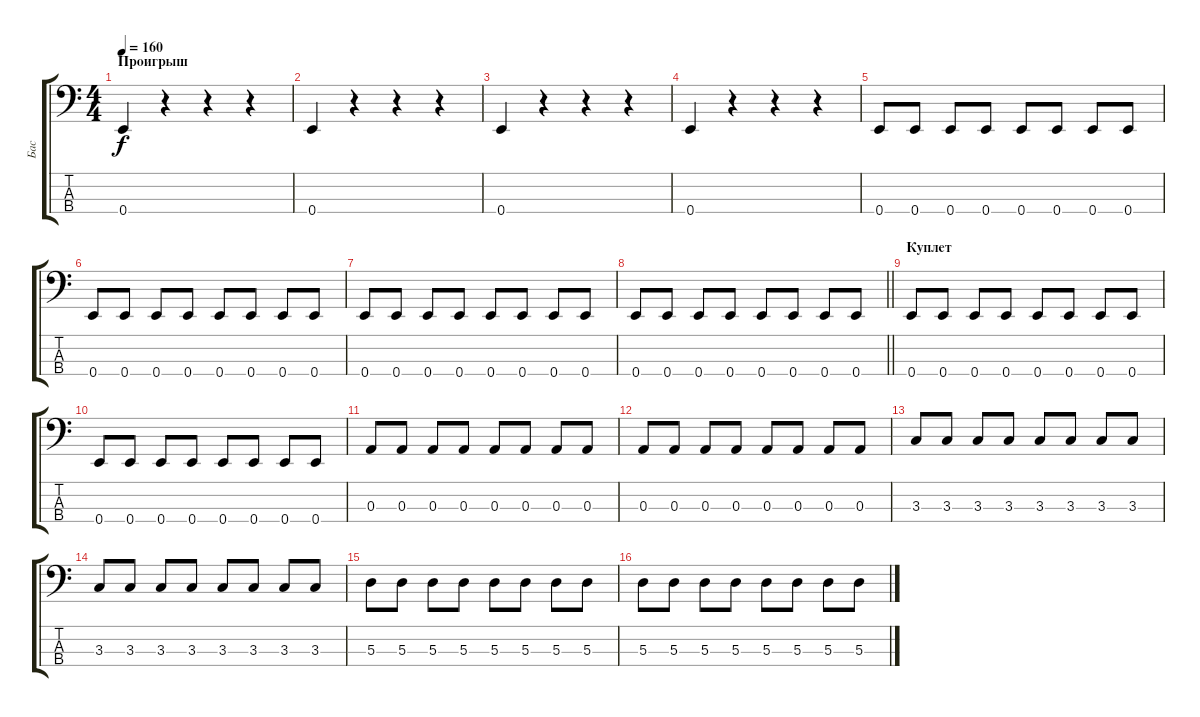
\track ("Бас" "Бас") {instrument electricbassfinger}
\staff {score tabs}
\tuning (G2 D2 A1 E1) {hide}
\ts (4 4)
\section ("" "Проигрыш")
\tempo 160
\clef f4
\ks c
0.4.4{dy f} r.4 r.4 r.4 |
0.4.4 r.4 r.4 r.4 |
0.4.4 r.4 r.4 r.4 |
0.4.4 r.4 r.4 r.4 |
0.4.8 0.4.8 0.4.8 0.4.8 0.4.8 0.4.8 0.4.8 0.4.8 |
0.4.8 0.4.8 0.4.8 0.4.8 0.4.8 0.4.8 0.4.8 0.4.8 |
0.4.8 0.4.8 0.4.8 0.4.8 0.4.8 0.4.8 0.4.8 0.4.8 |
\barLineRight lightlight
0.4.8 0.4.8 0.4.8 0.4.8 0.4.8 0.4.8 0.4.8 0.4.8 |
\section ("" "Куплет")
0.4.8 0.4.8 0.4.8 0.4.8 0.4.8 0.4.8 0.4.8 0.4.8 |
0.4.8 0.4.8 0.4.8 0.4.8 0.4.8 0.4.8 0.4.8 0.4.8 |
0.3.8 0.3.8 0.3.8 0.3.8 0.3.8 0.3.8 0.3.8 0.3.8 |
0.3.8 0.3.8 0.3.8 0.3.8 0.3.8 0.3.8 0.3.8 0.3.8 |
3.3.8 3.3.8 3.3.8 3.3.8 3.3.8 3.3.8 3.3.8 3.3.8 |
3.3.8 3.3.8 3.3.8 3.3.8 3.3.8 3.3.8 3.3.8 3.3.8 |
5.3.8 5.3.8 5.3.8 5.3.8 5.3.8 5.3.8 5.3.8 5.3.8 |
5.3.8 5.3.8 5.3.8 5.3.8 5.3.8 5.3.8 5.3.8 5.3.8
